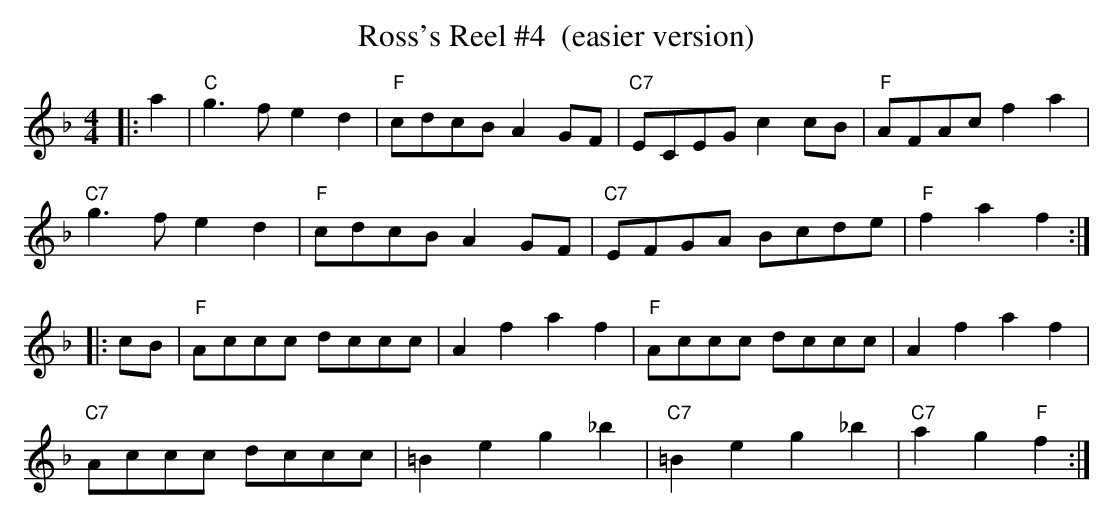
X:1
T:Ross's Reel #4  (easier version)
M:4/4
K:F
|:a2|"C"g3 f e2 d2|"F"cdcB A2 GF|"C7"ECEG c2 cB|"F"AFAc f2 a2|
"C7"g3 f e2 d2|"F"cdcB A2 GF|"C7"EFGA Bcde|"F"f2 a2 f2 :|
|:cB|"F"Accc dccc|A2f2a2f2|"F"Accc dccc|A2f2a2f2|
"C7"Accc dccc|=B2e2g2_b2|"C7"=B2e2g2_b2|"C7"a2g2 "F"f2:|
